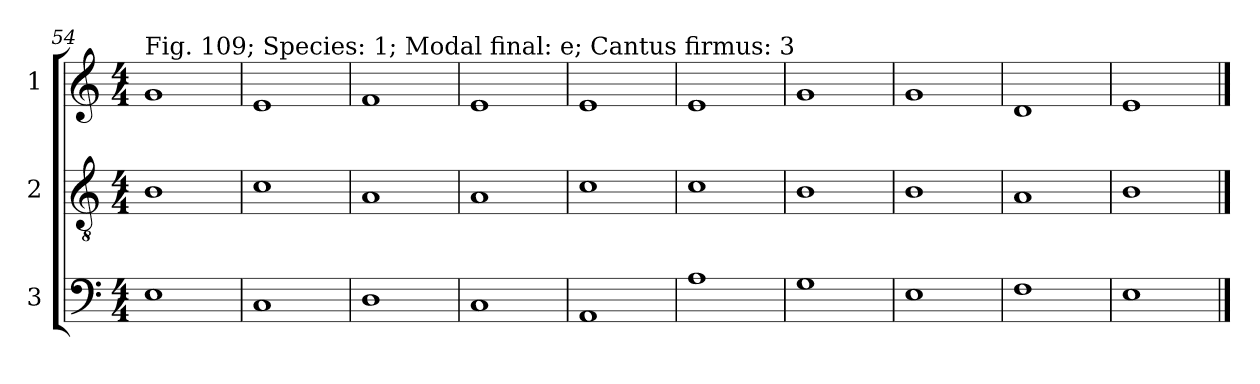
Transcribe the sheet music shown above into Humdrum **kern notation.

**kern	**kern	**kern
*part3	*part2	*part1
*staff3	*staff2	*staff1
*I"3	*I"2	*I"1
*clefF4	*clefGv2	*clefG2
*k[]	*k[]	*k[]
*M4/4	*M4/4	*M4/4
=54	=54	=54
!	!	!LO:TX:a:t=Fig. 109; Species&colon; 1; Modal final&colon; e; Cantus firmus&colon; 3
1E	1B	1g
=55	=55	=55
1C	1c	1e
=56	=56	=56
1D	1A	1f
=57	=57	=57
1C	1A	1e
=58	=58	=58
1AA	1c	1e
=59	=59	=59
1A	1c	1e
=60	=60	=60
1G	1B	1g
=61	=61	=61
1E	1B	1g
=62	=62	=62
1F	1A	1d
=63	=63	=63
1E	1B	1e
==	==	==
*-	*-	*-
